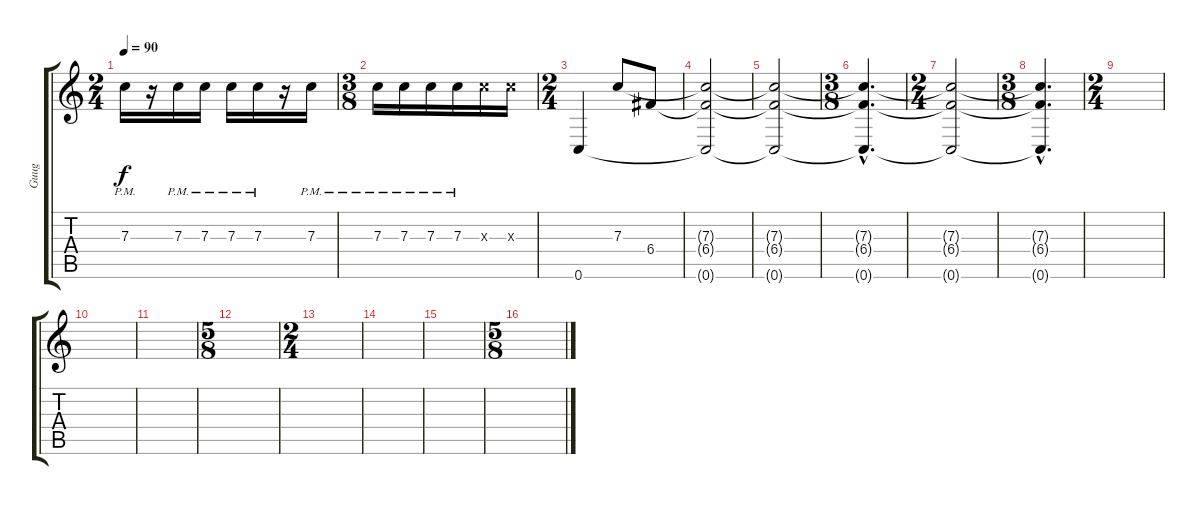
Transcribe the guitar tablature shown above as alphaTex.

\track ("Guug" "Guug") {instrument electricguitarclean}
\staff {score tabs}
\tuning (D4 A3 F3 C3 G2 C2) {hide}
\ts (2 4)
\tempo 90
\clef g2
\ks c
7.3{pm}.16{dy f} r.16 7.3{pm}.16 7.3{pm}.16 7.3{pm}.16 7.3{pm}.16 r.16 7.3{pm}.16 |
\ts (3 8)
7.3{pm}.16 7.3{pm}.16 7.3{pm}.16 7.3{pm}.16 7.3{x}.16 7.3{x}.16 |
\ts (2 4)
0.6.4 7.3.8 6.4.8 |
(7.3{t} 6.4{t} 0.6{t}).2 |
(7.3{t} 6.4{t} 0.6{t}).2 |
\ts (3 8)
(7.3{hac t} 6.4{hac t} 0.6{hac t}).4{d} |
\ts (2 4)
(7.3{t} 6.4{t} 0.6{t}).2 |
\ts (3 8)
(7.3{hac t} 6.4{hac t} 0.6{hac t}).4{d} |
\ts (2 4)
|
|
|
\ts (5 8)
|
\ts (2 4)
|
|
|
\ts (5 8)
